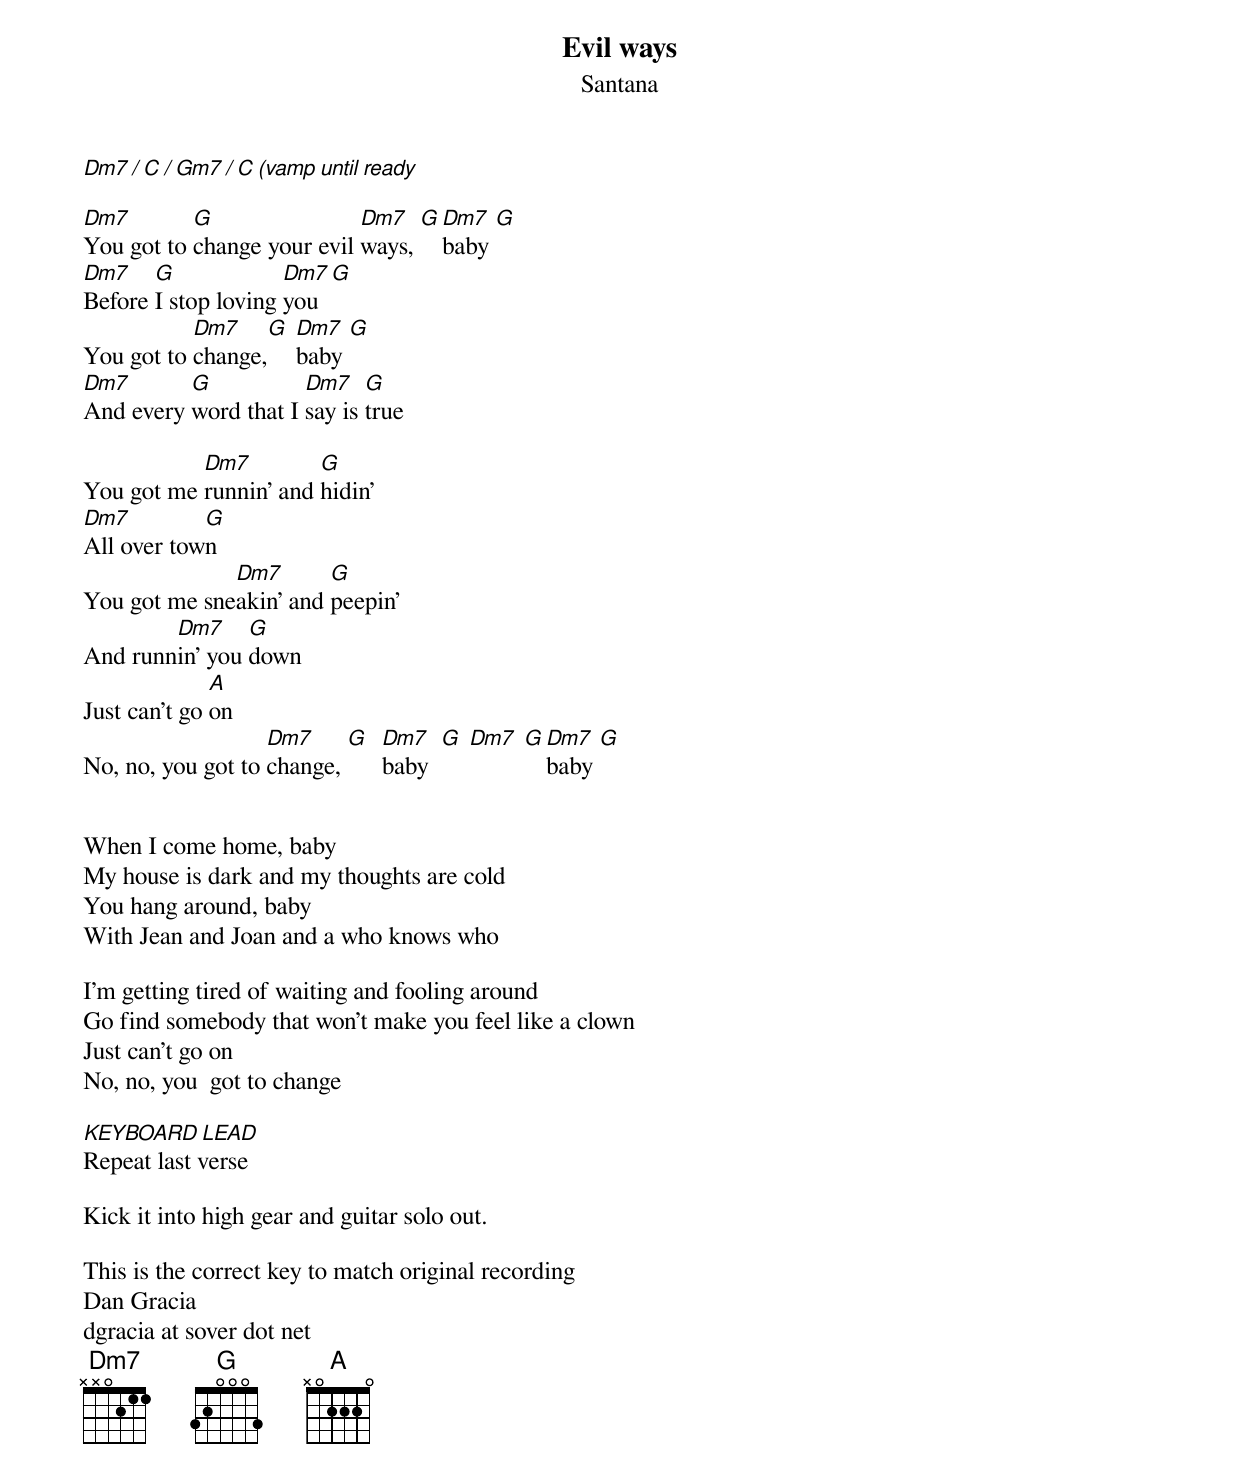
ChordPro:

{title:Evil ways}
{subtitle:Santana}

[Dm7 / C / Gm7 / C (vamp until ready]

[Dm7]You got to [G]change your evil [Dm7]ways, [G][Dm7]baby [G]
[Dm7]Before [G]I stop loving [Dm7]you [G]
You got to [Dm7]change,[G] [Dm7]baby [G]
[Dm7]And every [G]word that I [Dm7]say is [G]true

You got me [Dm7]runnin' and [G]hidin'
[Dm7]All over tow[G]n
You got me sne[Dm7]akin' and [G]peepin'
And runn[Dm7]in' you [G]down
Just can't go [A]on
No, no, you got to [Dm7]change, [G]  [Dm7]baby  [G] [Dm7] [G][Dm7]baby [G]


When I come home, baby
My house is dark and my thoughts are cold
You hang around, baby
With Jean and Joan and a who knows who

I'm getting tired of waiting and fooling around
Go find somebody that won't make you feel like a clown
Just can't go on
No, no, you  got to change

[KEYBOARD LEAD]
Repeat last verse

Kick it into high gear and guitar solo out.

This is the correct key to match original recording
Dan Gracia
dgracia at sover dot net
